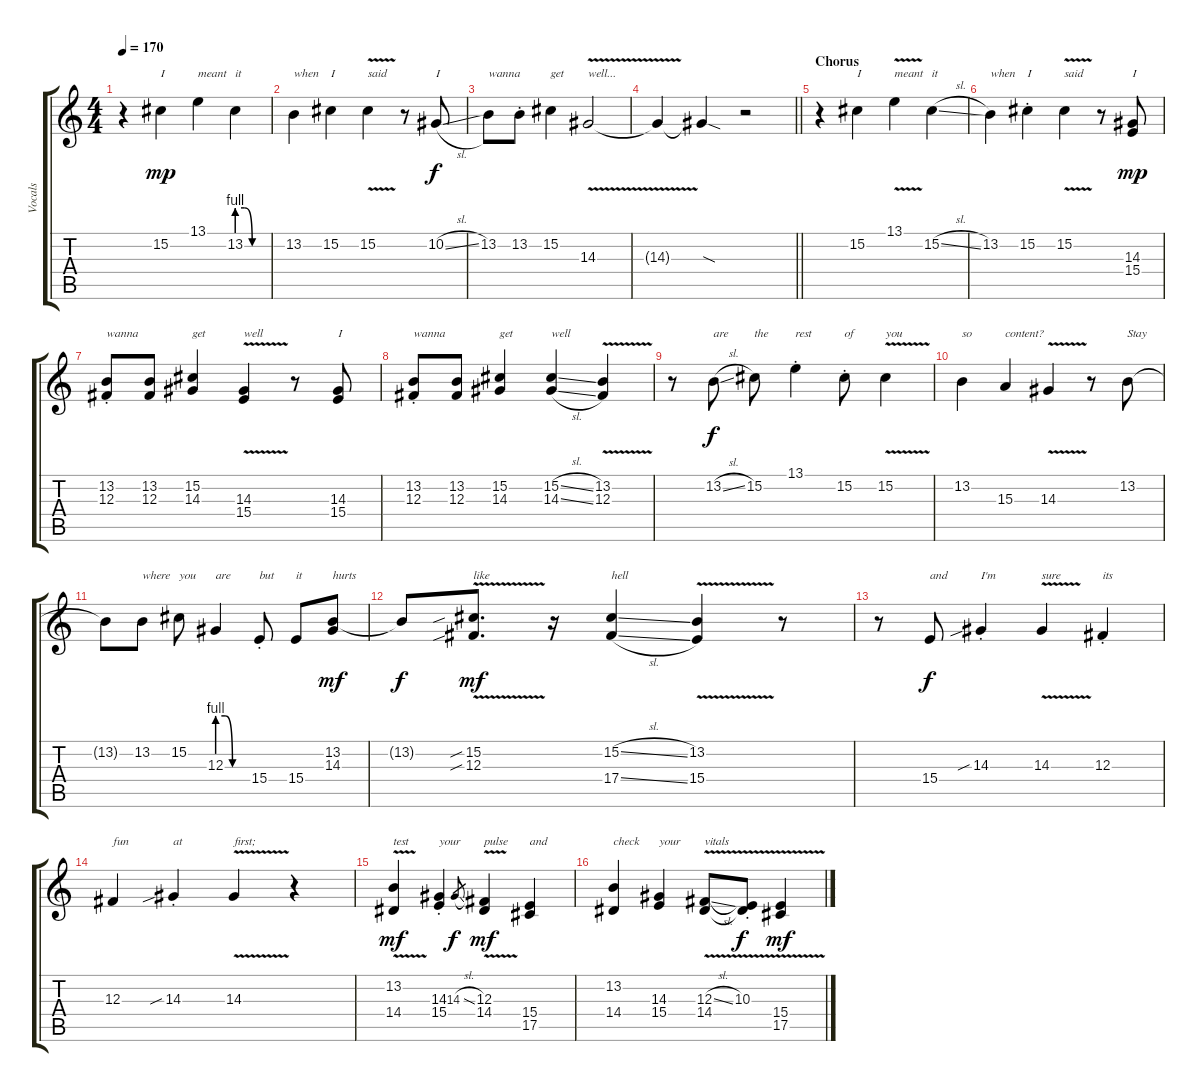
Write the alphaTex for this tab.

\track ("Vocals" "Vocals") {instrument lead6voice}
\staff {score tabs}
\tuning (Eb4 Bb3 Gb3 Db3 Ab2 Db2) {hide}
\ts (4 4)
\tempo 170
\clef g2
\ks c
r.4{dy f} 15.2.4{txt "I" dy mp} 13.1.4{txt "meant"} 13.2{be (custom 0 4 15 4 30 0 60 0)}.4{txt "it"} |
13.2.4{txt "when"} 15.2.4{txt "I"} 15.2{v}.4{txt "said"} r.8 10.2{sl}.8{txt "I" dy f} |
13.2.8{txt "wanna"} 13.2{st}.8 15.2.4{txt "get"} 14.3{v}.2{txt "well..."} |
\barLineRight lightlight
14.3{t}.4 14.3{sod t}.4 r.2 |
\section ("" "Chorus")
r.4 15.2.4{txt "I"} 13.1{v}.4{txt "meant"} 15.2{sl}.4{txt "it"} |
13.2.4{txt "when"} 15.2{st}.4{txt "I"} 15.2{v}.4{txt "said"} r.8 (14.3 15.4).8{txt "I" dy mp} |
(13.2{st} 12.3{st}).8{txt "wanna"} (13.2 12.3).8 (15.2 14.3).4{txt "get"} (14.3{v} 15.4{v}).4{txt "well"} r.8 (14.3 15.4).8{txt "I"} |
(13.2{st} 12.3{st}).8{txt "wanna"} (13.2 12.3).8 (15.2 14.3).4{txt "get"} (15.2{sl} 14.3{sl}).4{txt "well"} (13.2{v} 12.3{v}).4 |
r.8 13.2{sl}.8{txt "are" dy f} 15.2.8{txt "the"} 13.1{st}.4{txt "rest"} 15.2{st}.8{txt "of"} 15.2{v}.4{txt "you"} |
13.2.4{txt "so"} 15.3.4{txt "content?"} 14.3{v}.4 r.8 13.2.8{txt "Stay"} |
13.2{t}.8 13.2.8{txt "where"} 15.2.8{txt "you"} 12.3{be (custom 0 4 15 4 30 0 60 0)}.4{txt "are"} 15.4{st}.8{txt "but"} 15.4.8{txt "it"} (13.2 14.3).8{txt "hurts" dy mf} |
13.2{t}.8{dy f} (15.2{v sib} 12.3{v sib}).8{d txt "like" dy mf} r.16 (15.2{sl} 17.4{sl}).4{txt "hell"} (13.2{v} 15.4{v}).4 r.8 |
r.8 15.4.8{txt "and" dy f} 14.3{sib st}.4{txt "I'm"} 14.3{v}.4{txt "sure"} 12.3{st}.4{txt "its"} |
12.3.4{txt "fun"} 14.3{sib st}.4{txt "at"} 14.3{v}.4{txt "first;"} r.4 |
(13.2{v} 14.4{v}).4{txt "test" dy mf} (14.3{st} 15.4{st}).4{txt "your"} 14.3{sl}.8{gr dy f} (12.3 14.4{v}).4{txt "pulse" dy mf} (15.4 17.5).4{txt "and"} |
(13.2 14.4).4{txt "check"} (14.3 15.4).4{txt "your"} (12.3{sl} 14.4{v}).8{txt "vitals"} (10.3{st} 14.4{t}).8{dy f} (15.4{v} 17.5{v}).4{dy mf}
